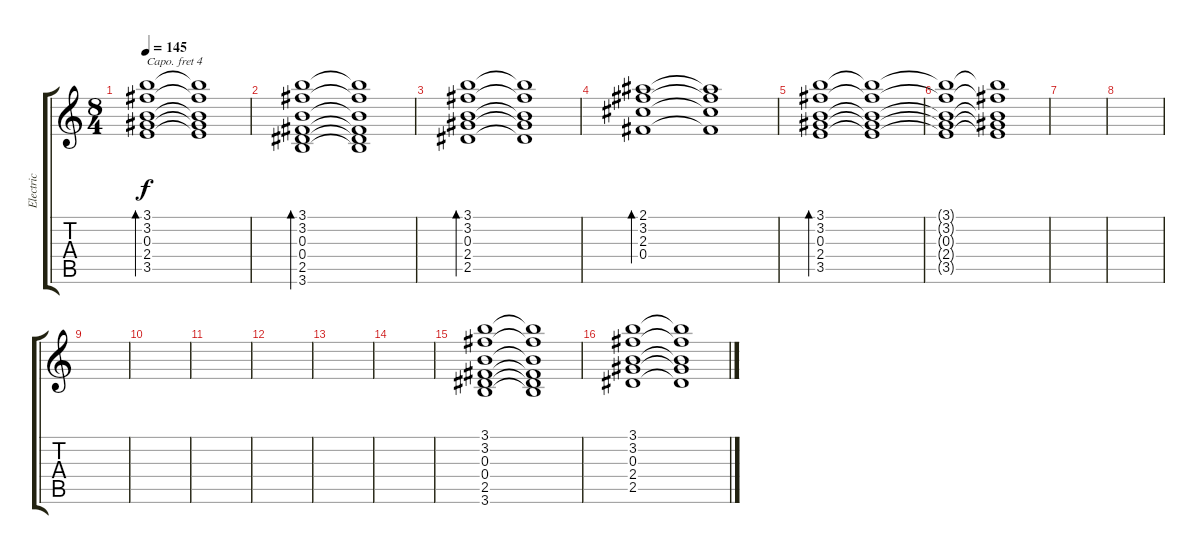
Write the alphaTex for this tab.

\track ("Electric" "Electric") {instrument distortionguitar}
\staff {score tabs}
\capo 4
\tuning (E4 B3 G3 D3 A2 E2) {hide}
\ts (8 4)
\tempo 145
\clef g2
\ks c
(3.1 3.2 0.3 2.4 3.5).1{bd 60 dy f} (3.1{t} 3.2{t} 0.3{t} 2.4{t} 3.5{t}).1 |
(3.1 3.2 0.3 0.4 2.5 3.6).1{bd 60} (3.1{t} 3.2{t} 0.3{t} 0.4{t} 2.5{t} 3.6{t}).1 |
(3.1 3.2 0.3 2.4 2.5).1{bd 120} (3.1{t} 3.2{t} 0.3{t} 2.4{t} 2.5{t}).1 |
(2.1 3.2 2.3 0.4).1{bd 240} (2.1{t} 3.2{t} 2.3{t} 0.4{t}).1 |
(3.1 3.2 0.3 2.4 3.5).1{bd 60} (3.1{t} 3.2{t} 0.3{t} 2.4{t} 3.5{t}).1 |
(3.1{t} 3.2{t} 0.3{t} 2.4{t} 3.5{t}).1 (3.1{t} 3.2{t} 0.3{t} 2.4{t} 3.5{t}).1 |
|
|
|
|
|
|
|
|
(3.1 3.2 0.3 0.4 2.5 3.6).1 (3.1{t} 3.2{t} 0.3{t} 0.4{t} 2.5{t} 3.6{t}).1 |
(3.1 3.2 0.3 2.4 2.5).1 (3.1{t} 3.2{t} 0.3{t} 2.4{t} 2.5{t}).1
